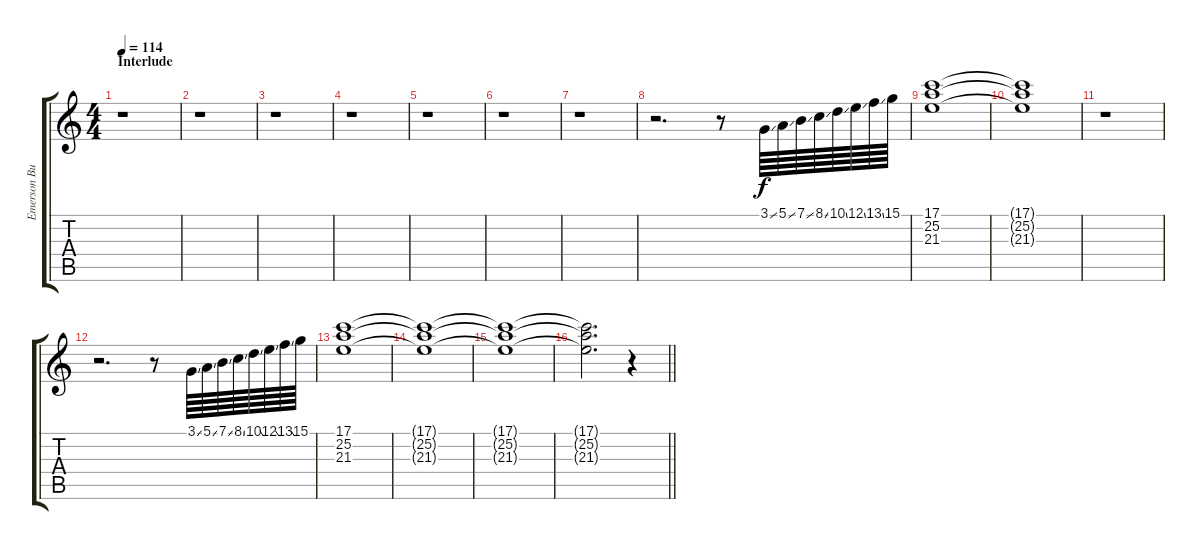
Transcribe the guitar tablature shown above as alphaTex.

\track ("Emerson Burton (Keyboard)" "Emerson Bu") {instrument rockorgan}
\staff {score tabs}
\tuning (E4 B3 G3 D3 A2 E2) {hide}
\ts (4 4)
\section ("" "Interlude")
\tempo 114
\clef g2
\ks c
r.1{dy f} |
r.1 |
r.1 |
r.1 |
r.1 |
r.1 |
r.1 |
r.2{d} r.8 3.1{ss}.64 5.1{ss}.64 7.1{ss}.64 8.1{ss}.64 10.1{ss}.64 12.1{ss}.64 13.1{ss}.64 15.1.64 |
(17.1 25.2 21.3).1 |
(17.1{t} 25.2{t} 21.3{t}).1{volume 0} |
r.1 |
r.2{d volume 16} r.8 3.1{ss}.64 5.1{ss}.64 7.1{ss}.64 8.1{ss}.64 10.1{ss}.64 12.1{ss}.64 13.1{ss}.64 15.1.64 |
(17.1 25.2 21.3).1 |
(17.1{t} 25.2{t} 21.3{t}).1 |
(17.1{t} 25.2{t} 21.3{t}).1 |
\barLineRight lightlight
(17.1{t} 25.2{t} 21.3{t}).2{d} r.4
